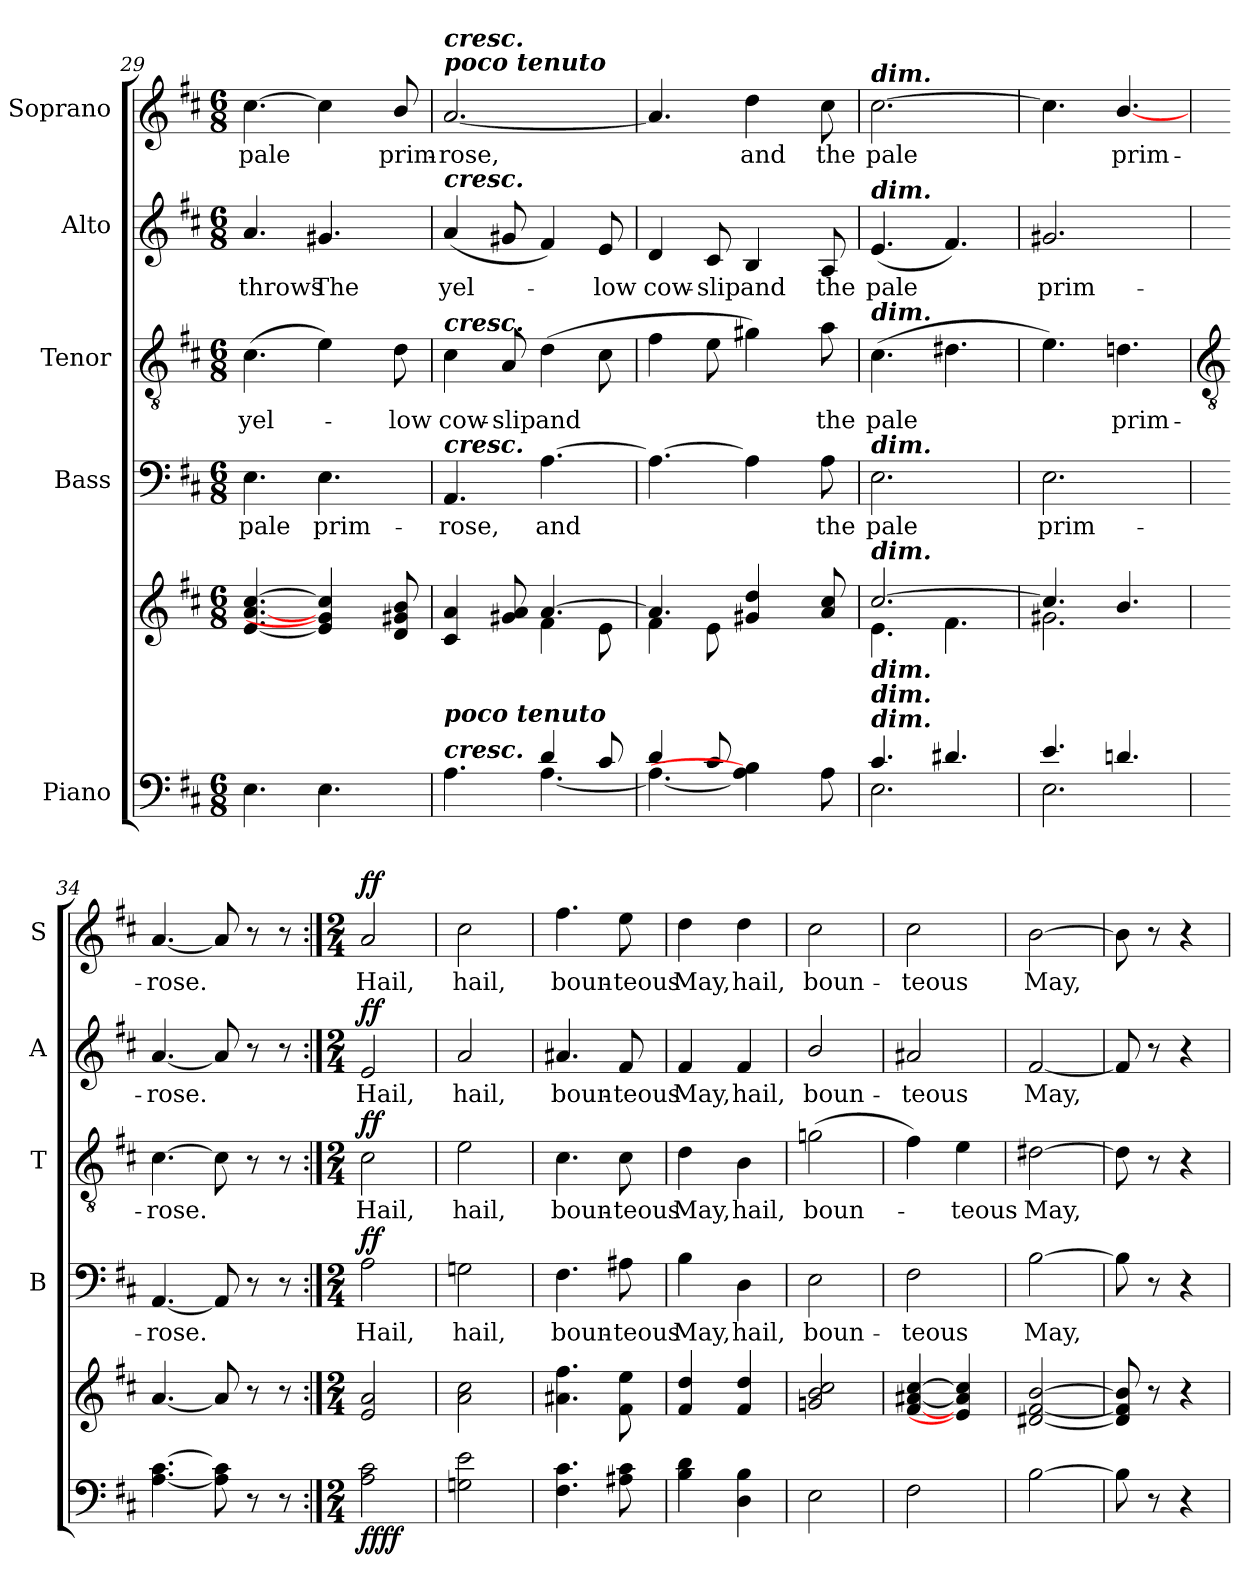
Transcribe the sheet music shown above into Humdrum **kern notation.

**kern	**kern	**dynam	**kern	**text	**dynam	**kern	**text	**dynam	**kern	**text	**dynam	**kern	**text	**dynam
*part5	*part5	*part5	*part4	*part4	*part4	*part3	*part3	*part3	*part2	*part2	*part2	*part1	*part1	*part1
*staff6	*staff5	*staff5/6	*staff4	*staff4	*staff4	*staff3	*staff3	*staff3	*staff2	*staff2	*staff2	*staff1	*staff1	*staff1
*I"Piano	*	*	*I"Bass	*	*	*I"Tenor	*	*	*I"Alto	*	*	*I"Soprano	*	*
*	*	*	*I'B	*	*	*I'T	*	*	*I'A	*	*	*I'S	*	*
*clefF4	*clefG2	*	*clefF4	*	*	*clefGv2	*	*	*clefG2	*	*	*clefG2	*	*
*k[f#c#]	*k[f#c#]	*	*k[f#c#]	*	*	*k[f#c#]	*	*	*k[f#c#]	*	*	*k[f#c#]	*	*
*D:	*D:	*	*D:	*	*	*D:	*	*	*D:	*	*	*D:	*	*
*M6/8	*M6/8	*	*M6/8	*	*	*M6/8	*	*	*M6/8	*	*	*M6/8	*	*
=29	=29	=29	=29	=29	=29	=29	=29	=29	=29	=29	=29	=29	=29	=29
*^	*^	*	*	*	*	*	*	*	*	*	*	*	*	*
!	!	!	!	!	!	!LO:LY:b	!	!	!LO:LY:b	!	!	!LO:LY:b	!	!	!LO:LY:b	!
4.E\	2ryy	[4.e/ [4.a/ [4.cc#/	2ryy	.	4.E	pale	.	(>4.c#	yel-	.	4.a	throws	.	[4.cc#	pale	.
!	!	!	!	!	!	!LO:LY:b	!	!	!	!	!	!LO:LY:b	!	!	!	!
4.E\	.	4e/] 4g#/] 4cc#/]	.	.	4.E	prim-	.	4e)	.	.	4.g#X	The	.	4cc#]	.	.
.	4ryy	.	4ryy	.	.	.	.	.	.	.	.	.	.	.	.	.
!	!	!	!	!	!	!	!	!	!LO:LY:b	!	!	!	!	!	!LO:LY:b	!
.	.	8d/ 8g#/ 8b/	.	.	.	.	.	8d	low	.	.	.	.	8b/	prim-	.
=30	=30	=30	=30	=30	=30	=30	=30	=30	=30	=30	=30	=30	=30	=30	=30	=30
!	!	!	!	!	!	!	!	!	!	!	!	!	!	!LO:TX:a:Bi:t=poco tenuto	!	!
!	!	!	!	!	!	!	!	!	!	!	!	!	!	!LO:TX:a:Bi:t=cresc.	!	!
!	!	!	!	!	!	!	!	!	!	!	!LO:TX:a:Bi:t=cresc.	!	!	!	!	!
!	!	!	!	!	!	!	!	!LO:TX:a:Bi:t=cresc.	!	!	!	!	!	!	!	!
!	!	!	!	!	!LO:TX:a:Bi:t=cresc.	!	!	!	!	!	!	!	!	!	!	!
!LO:TX:a:Bi:t=poco tenuto	!	!	!	!	!	!	!	!	!	!	!	!	!	!	!	!
!LO:TX:a:Bi:t=cresc.	!	!	!	!	!	!	!	!	!	!	!	!	!	!	!	!
!	!	!	!	!	!	!LO:LY:b	!	!	!LO:LY:b	!	!	!LO:LY:b	!	!	!LO:LY:b	!
4.A\	4ryy	4c#/ 4a/	4ryy	.	4.AA	-rose,	.	4c#	cow-	.	(<4a	yel-	.	[2.a	-rose,	.
!	!	!	!	!	!	!	!	!	!LO:LY:b	!	!	!	!	!	!	!
.	8ryy	8g#X/ 8a/	8ryy	.	.	.	.	8A	-slip	.	8g#X	.	.	.	.	.
!	!	!	!	!	!	!LO:LY:b	!	!	!LO:LY:b	!	!	!	!	!	!	!
4d/	[4.A\	[4.a/	4f#\	.	[4.A	and	.	(>4d	and	.	4f#)	.	.	.	.	.
!	!	!	!	!	!	!	!	!	!	!	!	!LO:LY:b	!	!	!	!
8c#/	.	.	8e\	.	.	.	.	8c#	.	.	8e	low	.	.	.	.
=31	=31	=31	=31	=31	=31	=31	=31	=31	=31	=31	=31	=31	=31	=31	=31	=31
!	!	!	!	!	!	!	!	!	!	!	!	!LO:LY:b	!	!	!	!
4d/	4.A\_	4.a/]	4f#\	.	4.A_	.	.	4f#	.	.	4d	cow-	.	4.a]	.	.
!	!	!	!	!	!	!	!	!	!	!	!	!LO:LY:b	!	!	!	!
8c#/	.	.	8e\	.	.	.	.	8e	.	.	8c#	-slip	.	.	.	.
!	!	!	!	!	!	!	!	!	!	!	!	!LO:LY:b	!	!	!LO:LY:b	!
4.ryy	4A\] 4B\]	4g#X/ 4dd/	8ryy	.	4A]	.	.	4g#X)	.	.	4B	and	.	4dd	and	.
.	.	.	4ryy	.	.	.	.	.	.	.	.	.	.	.	.	.
!	!	!	!	!	!	!LO:LY:b	!	!	!LO:LY:b	!	!	!LO:LY:b	!	!	!LO:LY:b	!
.	8A\	8a/ 8cc#/	.	.	8A	the	.	8a	the	.	8A	the	.	8cc#	the	.
=32	=32	=32	=32	=32	=32	=32	=32	=32	=32	=32	=32	=32	=32	=32	=32	=32
!	!	!	!	!	!	!	!	!	!	!	!	!	!	!LO:TX:a:Bi:t=dim.	!	!
!	!	!	!	!	!	!	!	!	!	!	!LO:TX:a:Bi:t=dim.	!	!	!	!	!
!	!	!	!	!	!	!	!	!LO:TX:a:Bi:t=dim.	!	!	!	!	!	!	!	!
!	!	!	!	!	!LO:TX:a:Bi:t=dim.	!	!	!	!	!	!	!	!	!	!	!
!	!	!LO:TX:b:Bi:t=dim.	!	!	!	!	!	!	!	!	!	!	!	!	!	!
!	!	!LO:TX:a:Bi:t=dim.	!	!	!	!	!	!	!	!	!	!	!	!	!	!
!LO:TX:a:Bi:t=dim.	!	!	!	!	!	!	!	!	!	!	!	!	!	!	!	!
!LO:TX:a:Bi:t=dim.	!	!	!	!	!	!	!	!	!	!	!	!	!	!	!	!
!	!	!	!	!	!	!LO:LY:b	!	!	!LO:LY:b	!	!	!LO:LY:b	!	!	!LO:LY:b	!
4.c#/	2.E\	[2.cc#/	4.e\	.	2.E	pale	.	(>4.c#	pale	.	(<4.e	pale	.	[2.cc#	pale	.
4.d#X/	.	.	4.f#\	.	.	.	.	4.d#X	.	.	4.f#)	.	.	.	.	.
=33	=33	=33	=33	=33	=33	=33	=33	=33	=33	=33	=33	=33	=33	=33	=33	=33
!	!	!	!	!	!	!LO:LY:b	!	!	!	!	!	!LO:LY:b	!	!	!	!
4.e/	2.E\	4.cc#/]	2.g#X\	.	2.E	prim-	.	4.e)	.	.	2.g#X	prim-	.	4.cc#]	.	.
!	!	!	!	!	!	!	!	!	!LO:LY:b	!	!	!	!	!	!LO:LY:b	!
4.dn/	.	4.b/	.	.	.	.	.	4.dn	prim-	.	.	.	.	[4.b/	prim-	.
*v	*v	*	*	*	*	*	*	*	*	*	*	*	*	*	*	*
*	*v	*v	*	*	*	*	*	*	*	*	*	*	*	*	*
!!LO:LB:g=z
=34	=34	=34	=34	=34	=34	=34	=34	=34	=34	=34	=34	=34	=34	=34
*	*	*	*	*	*	*clefGv2	*	*	*	*	*	*	*	*
!	!	!	!	!LO:LY:b	!	!	!LO:LY:b	!	!	!LO:LY:b	!	!	!LO:LY:b	!
[4.A\ [4.c#\	[4.a	.	[4.AA	-rose.	.	[4.c#	-rose.	.	[4.a	-rose.	.	[4.a	-rose.	.
8A\] 8c#\]	8a]	.	8AA]	.	.	8c#]	.	.	8a]	.	.	8a]	.	.
8r	8r	.	8r	.	.	8r	.	.	8r	.	.	8r	.	.
8r	8r	.	8r	.	.	8r	.	.	8r	.	.	8r	.	.
=35:|!	=35:|!	=35:|!	=35:|!	=35:|!	=35:|!	=35:|!	=35:|!	=35:|!	=35:|!	=35:|!	=35:|!	=35:|!	=35:|!	=35:|!
*M2/4	*M2/4	*	*M2/4	*	*	*M2/4	*	*	*M2/4	*	*	*M2/4	*	*
!	!	!LO:DY:b=2	!	!LO:LY:b	!	!	!LO:LY:b	!	!	!LO:LY:b	!	!	!LO:LY:b	!
!	!	!LO:DY:n=1:b	!	!	!LO:DY:b	!	!	!LO:DY:b	!	!	!LO:DY:b	!	!	!LO:DY:b
2A\ 2c#\	2e 2a	ff ff	2A	Hail,	ff	2c#	Hail,	ff	2e	Hail,	ff	2a	Hail,	ff
=36	=36	=36	=36	=36	=36	=36	=36	=36	=36	=36	=36	=36	=36	=36
!	!	!	!	!LO:LY:b	!	!	!LO:LY:b	!	!	!LO:LY:b	!	!	!LO:LY:b	!
2Gn 2e	2a 2cc#	.	2Gn	hail,	.	2e	hail,	.	2a	hail,	.	2cc#	hail,	.
=37	=37	=37	=37	=37	=37	=37	=37	=37	=37	=37	=37	=37	=37	=37
!	!	!	!	!LO:LY:b	!	!	!LO:LY:b	!	!	!LO:LY:b	!	!	!LO:LY:b	!
4.F# 4.c#	4.a#X 4.ff#	.	4.F#	boun-	.	4.c#	boun-	.	4.a#X	boun-	.	4.ff#	boun-	.
!	!	!	!	!LO:LY:b	!	!	!LO:LY:b	!	!	!LO:LY:b	!	!	!LO:LY:b	!
8A#X 8c#	8f# 8ee	.	8A#X	-teous	.	8c#	-teous	.	8f#	-teous	.	8ee	-teous	.
=38	=38	=38	=38	=38	=38	=38	=38	=38	=38	=38	=38	=38	=38	=38
!	!	!	!	!LO:LY:b	!	!	!LO:LY:b	!	!	!LO:LY:b	!	!	!LO:LY:b	!
4B 4d	4f# 4dd	.	4B	May,	.	4d	May,	.	4f#	May,	.	4dd	May,	.
!	!	!	!	!LO:LY:b	!	!	!LO:LY:b	!	!	!LO:LY:b	!	!	!LO:LY:b	!
4D 4B	4f# 4dd	.	4D	hail,	.	4B	hail,	.	4f#	hail,	.	4dd	hail,	.
=39	=39	=39	=39	=39	=39	=39	=39	=39	=39	=39	=39	=39	=39	=39
!	!	!	!	!LO:LY:b	!	!	!LO:LY:b	!	!	!LO:LY:b	!	!	!LO:LY:b	!
2E	2gn 2b 2cc#	.	2E	boun-	.	(>2gn	boun-	.	2b/	boun-	.	2cc#	boun-	.
=40	=40	=40	=40	=40	=40	=40	=40	=40	=40	=40	=40	=40	=40	=40
!	!	!	!	!LO:LY:b	!	!	!	!	!	!LO:LY:b	!	!	!LO:LY:b	!
2F#	[4f#/ [4a#X/ [4cc#/	.	2F#	-teous	.	4f#)	.	.	2a#X	-teous	.	2cc#	-teous	.
!	!	!	!	!	!	!	!LO:LY:b	!	!	!	!	!	!	!
.	4e] 4a#] 4cc#]	.	.	.	.	4e	teous	.	.	.	.	.	.	.
=41	=41	=41	=41	=41	=41	=41	=41	=41	=41	=41	=41	=41	=41	=41
!	!	!	!	!LO:LY:b	!	!	!LO:LY:b	!	!	!LO:LY:b	!	!	!LO:LY:b	!
[2B	[2d#X/ [2f#/ [2b/	.	[2B	May,	.	[2d#X	May,	.	[2f#	May,	.	[2b	May,	.
=42	=42	=42	=42	=42	=42	=42	=42	=42	=42	=42	=42	=42	=42	=42
8B]	8d#] 8f#] 8b]	.	8B]	.	.	8d#]	.	.	8f#]	.	.	8b]	.	.
8r	8r	.	8r	.	.	8r	.	.	8r	.	.	8r	.	.
4r	4r	.	4r	.	.	4r	.	.	4r	.	.	4r	.	.
=	=	=	=	=	=	=	=	=	=	=	=	=	=	=
*-	*-	*-	*-	*-	*-	*-	*-	*-	*-	*-	*-	*-	*-	*-
